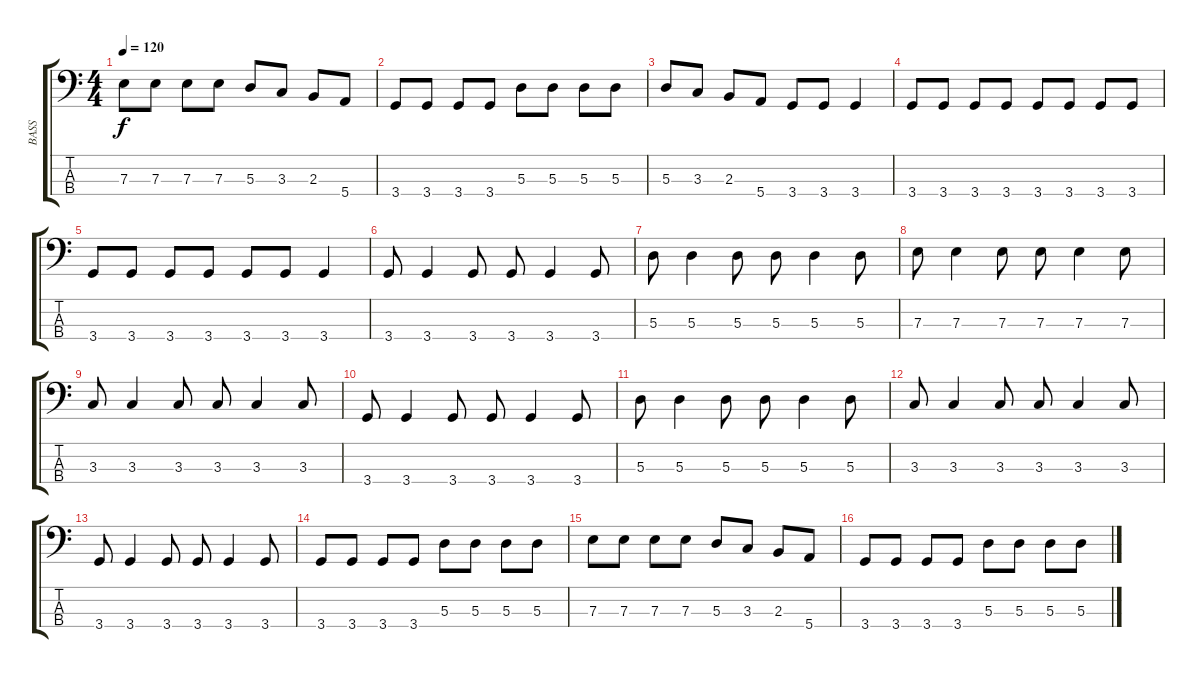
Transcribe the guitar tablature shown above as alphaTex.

\track ("BASS" "BASS") {instrument electricbassfinger}
\staff {score tabs}
\tuning (G2 D2 A1 E1) {hide}
\ts (4 4)
\tempo 120
\clef f4
\ks c
7.3.8{dy f} 7.3.8 7.3.8 7.3.8 5.3.8 3.3.8 2.3.8 5.4.8 |
3.4.8 3.4.8 3.4.8 3.4.8 5.3.8 5.3.8 5.3.8 5.3.8 |
5.3.8 3.3.8 2.3.8 5.4.8 3.4.8 3.4.8 3.4.4 |
3.4.8 3.4.8 3.4.8 3.4.8 3.4.8 3.4.8 3.4.8 3.4.8 |
3.4.8 3.4.8 3.4.8 3.4.8 3.4.8 3.4.8 3.4.4 |
3.4.8 3.4.4 3.4.8 3.4.8 3.4.4 3.4.8 |
5.3.8 5.3.4 5.3.8 5.3.8 5.3.4 5.3.8 |
7.3.8 7.3.4 7.3.8 7.3.8 7.3.4 7.3.8 |
3.3.8 3.3.4 3.3.8 3.3.8 3.3.4 3.3.8 |
3.4.8 3.4.4 3.4.8 3.4.8 3.4.4 3.4.8 |
5.3.8 5.3.4 5.3.8 5.3.8 5.3.4 5.3.8 |
3.3.8 3.3.4 3.3.8 3.3.8 3.3.4 3.3.8 |
3.4.8 3.4.4 3.4.8 3.4.8 3.4.4 3.4.8 |
3.4.8 3.4.8 3.4.8 3.4.8 5.3.8 5.3.8 5.3.8 5.3.8 |
7.3.8 7.3.8 7.3.8 7.3.8 5.3.8 3.3.8 2.3.8 5.4.8 |
3.4.8 3.4.8 3.4.8 3.4.8 5.3.8 5.3.8 5.3.8 5.3.8
